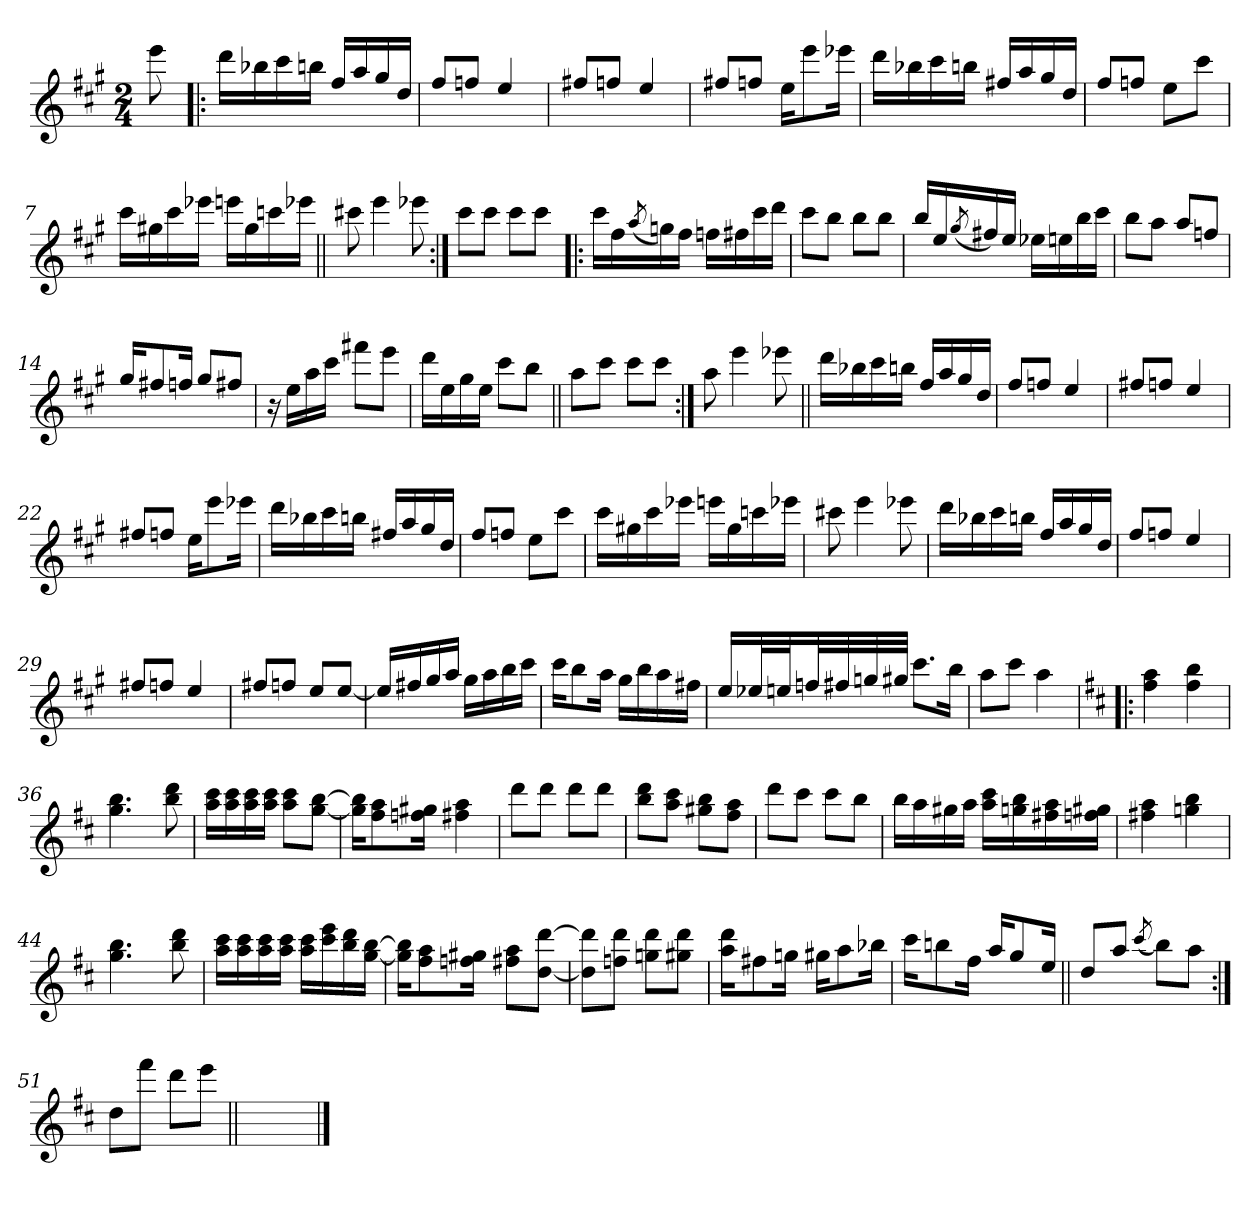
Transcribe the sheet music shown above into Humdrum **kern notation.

**kern
*part1
*staff1
*clefG2
*k[f#c#g#]
*A:
*M2/4
=
8eee\
=1!|:
16ddd\LL
16bb-X\
16ccc#\
16bbn\JJ
16ff#/LL
16aa/
16gg#/
16dd/JJ
=2
8ff#/L
8ffn/J
4ee/
=3
8ff#X/L
8ffn/J
4ee/
=4
8ff#X/L
8ffn/J
16ee\KL
8eee\
16eee-X\Jk
!!LO:LB:g=z
=5
16ddd\LL
16bb-X\
16ccc#\
16bbn\JJ
16ff#X/LL
16aa/
16gg#/
16dd/JJ
=6
8ff#/L
8ffn/J
8ee\L
8ccc#\J
=7
16ccc#\LL
16gg#X\
16ccc#\
16eee-X\JJ
16eeen\LL
16gg#\
16cccn\
16eee-X\JJ
=8||
8ccc#X\
4eee\
8eee-X\
=9:|!
8ccc#\L
8ccc#\J
8ccc#\L
8ccc#\J
!!LO:LB:g=z
=10!|:
16ccc#\LL
16ff#\
(<8qaa/
16ggn\)
16ff#\JJ
16ffn\LL
16ff#X\
16ccc#\
16ddd\JJ
=11
8ccc#\L
8bb\J
8bb\L
8bb\J
=12
16bb/LL
16ee/
(<8qgg#/
16ff#X/)
16ee/JJ
16ee-X\LL
16een\
16bb\
16ccc#\JJ
=13
8bb\L
8aa\J
8aa/L
8ffn/J
!!LO:LB:g=z
=14
16gg#/KL
8ff#X/
16ffn/Jk
8gg#/L
8ff#X/J
=15
16r
16ee\LL
16aa\
16ccc#\JJ
8fff#X\L
8eee\J
=16
16ddd\LL
16ee\
16gg#\
16ee\JJ
8ccc#\L
8bb\J
=17||
8aa\L
8ccc#\J
8ccc#\L
8ccc#\J
=18:|!
8aa\
4eee\
8eee-X\
!!LO:LB:g=z
=19||
16ddd\LL
16bb-X\
16ccc#\
16bbn\JJ
16ff#/LL
16aa/
16gg#/
16dd/JJ
=20
8ff#/L
8ffn/J
4ee/
=21
8ff#X/L
8ffn/J
4ee/
=22
8ff#X/L
8ffn/J
16ee\KL
8eee\
16eee-X\Jk
=23
16ddd\LL
16bb-X\
16ccc#\
16bbn\JJ
16ff#X/LL
16aa/
16gg#/
16dd/JJ
!!LO:LB:g=z
=24
8ff#/L
8ffn/J
8ee\L
8ccc#\J
=25
16ccc#\LL
16gg#X\
16ccc#\
16eee-X\JJ
16eeen\LL
16gg#\
16cccn\
16eee-X\JJ
=26
8ccc#X\
4eee\
8eee-X\
=27
16ddd\LL
16bb-X\
16ccc#\
16bbn\JJ
16ff#/LL
16aa/
16gg#/
16dd/JJ
!!LO:LB:g=z
=28
8ff#/L
8ffn/J
4ee/
=29
8ff#X/L
8ffn/J
4ee/
=30
8ff#X/L
8ffn/J
8ee/L
[8ee/J
=31
16ee/LL]
16ff#X/
16gg#/
16aa/JJ
16gg#\LL
16aa\
16bb\
16ccc#\JJ
=32
16ccc#\KL
8bb\
16aa\Jk
16gg#\LL
16bb\
16aa\
16ff#X\JJ
!!LO:LB:g=z
=33
16ee/LL
32ee-X/L
32een/J
32ffn/L
32ff#X/
32ggn/
32gg#X/JJJ
8.ccc#\L
16bb\Jk
=34
8aa\L
8ccc#\J
4aa\
=35!|:
*k[f#c#]
*D:
4ff#\ 4aa\
4ff#\ 4bb\
=36
4.gg\ 4.bb\
8bb\ 8ddd\
=37
16aa\ 16ccc#\LL
16aa\ 16ccc#\
16aa\ 16ccc#\
16aa\ 16ccc#\JJ
8aa\ 8ccc#\L
[8gg\ [8bb\J
!!LO:LB:g=z
=38
16gg\] 16bb\]KL
8ff#\ 8aa\
16ffn\ 16gg#X\Jk
4ff#X\ 4aa\
=39
8ddd\L
8ddd\J
8ddd\L
8ddd\J
=40
8bb\ 8ddd\L
8aa\ 8ccc#\J
8gg#X\ 8bb\L
8ff#\ 8aa\J
=41
8ddd\L
8ccc#\J
8ccc#\L
8bb\J
=42
16bb\LL
16aa\
16gg#X\
16aa\JJ
16aa\ 16ccc#\LL
16ggn\ 16bb\
16ff#X\ 16aa\
16ffn\ 16gg#X\JJ
!!LO:LB:g=z
=43
4ff#X\ 4aa\
4ggn\ 4bb\
=44
4.gg\ 4.bb\
8bb\ 8ddd\
=45
16aa\ 16ccc#\LL
16aa\ 16ccc#\
16aa\ 16ccc#\
16aa\ 16ccc#\JJ
16aa\ 16ccc#\LL
16ccc#\ 16eee\
16bb\ 16ddd\
[16gg\ [16bb\JJ
=46
16gg\] 16bb\]KL
8ff#\ 8aa\
16ffn\ 16gg#X\Jk
8ff#X\ 8aa\L
[8dd\ [8ddd\J
=47
8dd\] 8ddd\]L
8ffn\ 8ddd\J
8ggn\ 8ddd\L
8gg#X\ 8ddd\J
!!LO:LB:g=z
=48
16aa\ 16ddd\KL
8ff#X\
16ggn\Jk
16gg#X\KL
8aa\
16bb-X\Jk
=49
16ccc#\KL
8bbn\
16ff#\Jk
16aa/KL
8gg/
16ee/Jk
=50||
8dd/L
8aa/J
(<8qccc#/
8bb\L)
8aa\J
=51:|!
8dd\L
8fff#\J
8ddd\L
8eee\J
=52||
2ryy
==
*-
